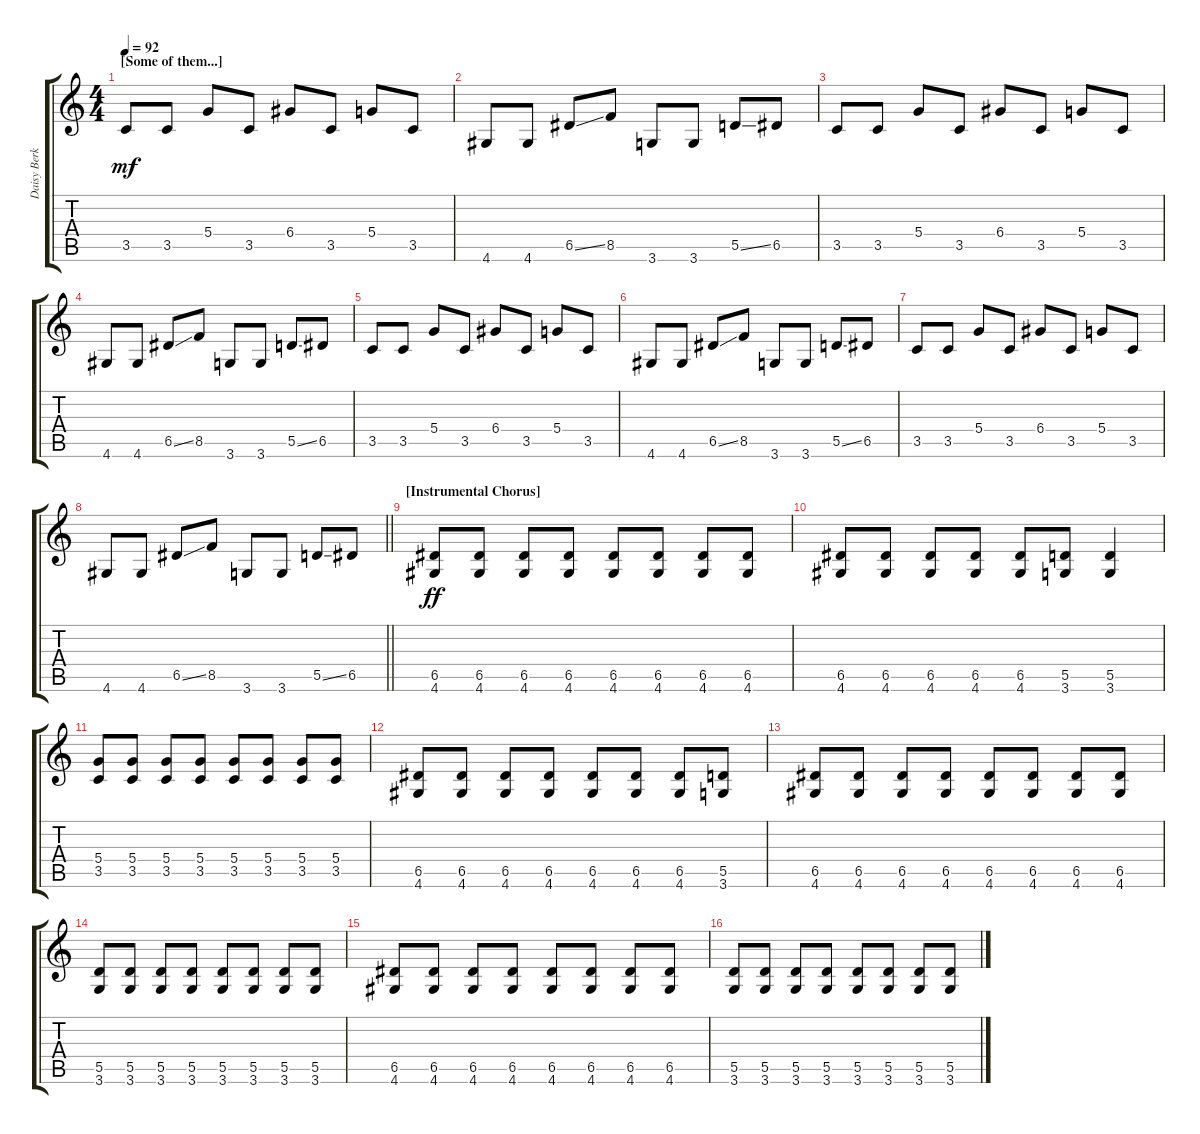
\track ("Daisy Berkowitz (Guitar 1)" "Daisy Berk") {instrument overdrivenguitar}
\staff {score tabs}
\tuning (E4 B3 G3 D3 A2 E2) {hide}
\ts (4 4)
\section ("" "[Some of them...]")
\tempo 92
\clef g2
\ks c
3.5.8{dy mf} 3.5.8 5.4.8 3.5.8 6.4.8 3.5.8 5.4.8 3.5.8 |
4.6.8 4.6.8 6.5{ss}.8 8.5.8 3.6.8 3.6.8 5.5{ss}.8 6.5.8 |
3.5.8 3.5.8 5.4.8 3.5.8 6.4.8 3.5.8 5.4.8 3.5.8 |
4.6.8 4.6.8 6.5{ss}.8 8.5.8 3.6.8 3.6.8 5.5{ss}.8 6.5.8 |
3.5.8 3.5.8 5.4.8 3.5.8 6.4.8 3.5.8 5.4.8 3.5.8 |
4.6.8 4.6.8 6.5{ss}.8 8.5.8 3.6.8 3.6.8 5.5{ss}.8 6.5.8 |
3.5.8 3.5.8 5.4.8 3.5.8 6.4.8 3.5.8 5.4.8 3.5.8 |
\barLineRight lightlight
4.6.8 4.6.8 6.5{ss}.8 8.5.8 3.6.8 3.6.8 5.5{ss}.8 6.5.8 |
\section ("" "[Instrumental Chorus]")
(6.5 4.6).8{dy ff} (6.5 4.6).8 (6.5 4.6).8 (6.5 4.6).8 (6.5 4.6).8 (6.5 4.6).8 (6.5 4.6).8 (6.5 4.6).8 |
(6.5 4.6).8 (6.5 4.6).8 (6.5 4.6).8 (6.5 4.6).8 (6.5 4.6).8 (5.5 3.6).8 (5.5 3.6).4 |
(5.4 3.5).8 (5.4 3.5).8 (5.4 3.5).8 (5.4 3.5).8 (5.4 3.5).8 (5.4 3.5).8 (5.4 3.5).8 (5.4 3.5).8 |
(6.5 4.6).8 (6.5 4.6).8 (6.5 4.6).8 (6.5 4.6).8 (6.5 4.6).8 (6.5 4.6).8 (6.5 4.6).8 (5.5 3.6).8 |
(6.5 4.6).8 (6.5 4.6).8 (6.5 4.6).8 (6.5 4.6).8 (6.5 4.6).8 (6.5 4.6).8 (6.5 4.6).8 (6.5 4.6).8 |
(5.5 3.6).8 (5.5 3.6).8 (5.5 3.6).8 (5.5 3.6).8 (5.5 3.6).8 (5.5 3.6).8 (5.5 3.6).8 (5.5 3.6).8 |
(6.5 4.6).8 (6.5 4.6).8 (6.5 4.6).8 (6.5 4.6).8 (6.5 4.6).8 (6.5 4.6).8 (6.5 4.6).8 (6.5 4.6).8 |
(5.5 3.6).8 (5.5 3.6).8 (5.5 3.6).8 (5.5 3.6).8 (5.5 3.6).8 (5.5 3.6).8 (5.5 3.6).8 (5.5 3.6).8
